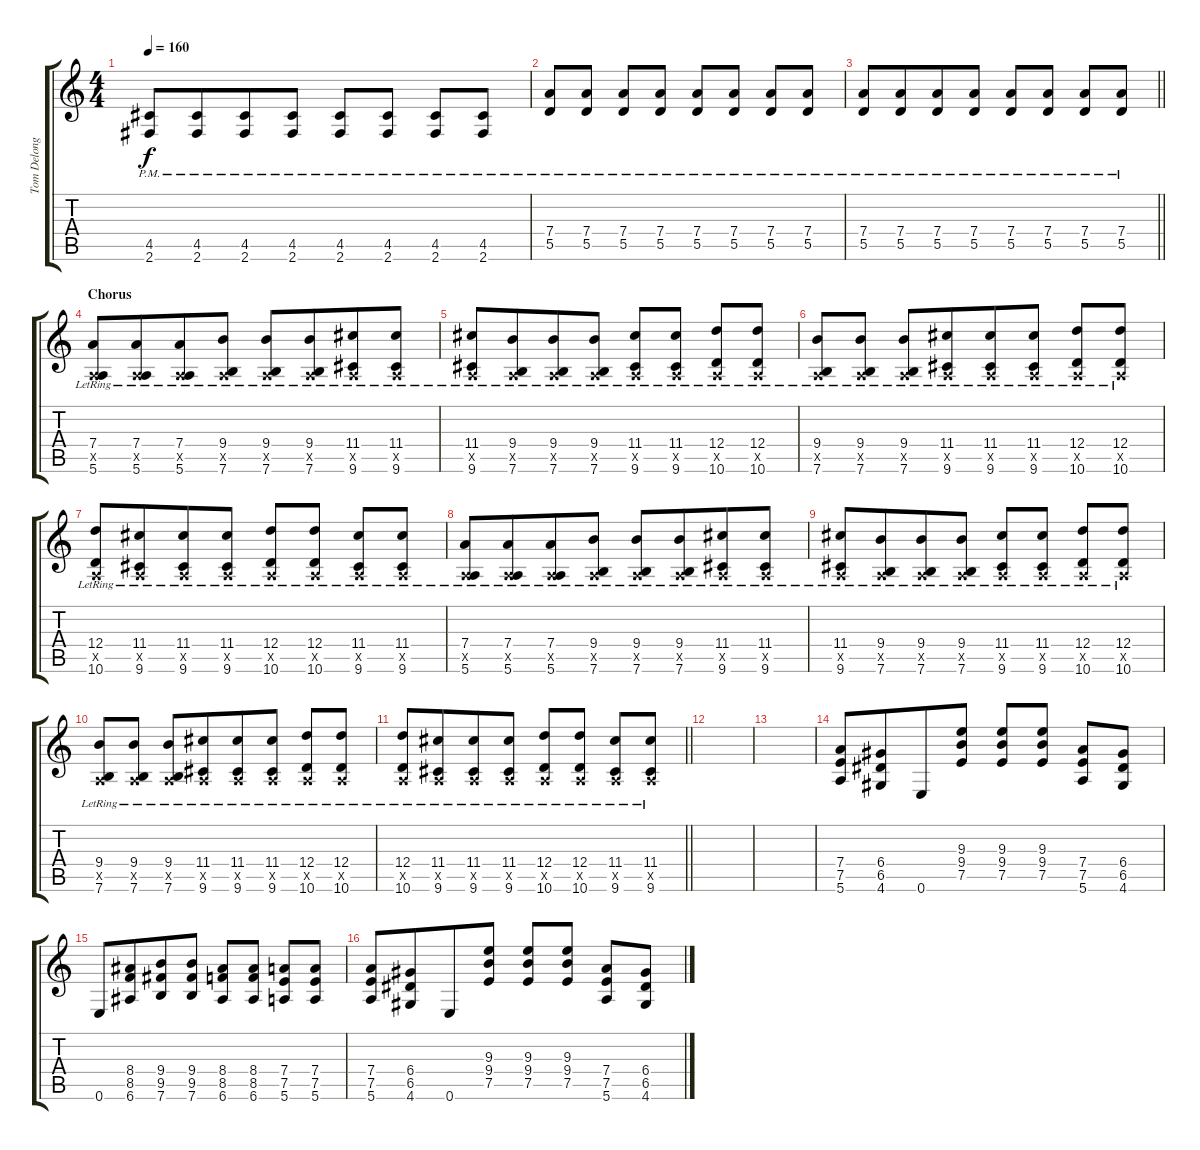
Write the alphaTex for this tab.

\track ("Tom Delonge Distorted Guitar Right Ear" "Tom Delong") {instrument overdrivenguitar}
\staff {score tabs}
\tuning (E4 B3 G3 D3 A2 E2) {hide}
\ts (4 4)
\tempo 160
\clef g2
\ks c
(4.5{pm} 2.6).8{dy f} (4.5{pm} 2.6).8{beam merge} (4.5{pm} 2.6).8 (4.5{pm} 2.6).8 (4.5{pm} 2.6).8 (4.5{pm} 2.6).8 (4.5{pm} 2.6).8 (4.5{pm} 2.6).8 |
(7.4{pm} 5.5{pm}).8{beam merge} (7.4{pm} 5.5{pm}).8 (7.4{pm} 5.5{pm}).8{beam merge} (7.4{pm} 5.5{pm}).8 (7.4{pm} 5.5{pm}).8{beam merge} (7.4{pm} 5.5{pm}).8 (7.4{pm} 5.5{pm}).8 (7.4{pm} 5.5{pm}).8 |
\barLineRight lightlight
(7.4{pm} 5.5{pm}).8 (7.4{pm} 5.5{pm}).8{beam merge} (7.4{pm} 5.5{pm}).8 (7.4{pm} 5.5{pm}).8 (7.4{pm} 5.5{pm}).8 (7.4{pm} 5.5{pm}).8 (7.4{pm} 5.5{pm}).8 (7.4{pm} 5.5{pm}).8 |
\section ("" "Chorus")
(7.4{lr} 0.5{x} 5.6{lr}).8 (7.4{lr} 0.5{x} 5.6{lr}).8{beam merge} (7.4{lr} 0.5{x} 5.6{lr}).8{beam merge} (9.4{lr} 0.5{x} 7.6{lr}).8 (9.4{lr} 0.5{x} 7.6{lr}).8 (9.4{lr} 0.5{x} 7.6{lr}).8{beam merge} (11.4{lr} 0.5{x} 9.6{lr}).8 (11.4{lr} 0.5{x} 9.6{lr}).8 |
(11.4{lr} 0.5{x} 9.6{lr}).8 (9.4{lr} 0.5{x} 7.6{lr}).8{beam merge} (9.4{lr} 0.5{x} 7.6{lr}).8 (9.4{lr} 0.5{x} 7.6{lr}).8 (11.4{lr} 0.5{x} 9.6{lr}).8 (11.4{lr} 0.5{x} 9.6{lr}).8 (12.4{lr} 0.5{x} 10.6{lr}).8{beam merge} (12.4{lr} 0.5{x} 10.6{lr}).8 |
(9.4{lr} 0.5{x} 7.6{lr}).8{beam merge} (9.4{lr} 0.5{x} 7.6{lr}).8 (9.4{lr} 0.5{x} 7.6{lr}).8 (11.4{lr} 0.5{x} 9.6{lr}).8{beam merge} (11.4{lr} 0.5{x} 9.6{lr}).8 (11.4{lr} 0.5{x} 9.6{lr}).8 (12.4{lr} 0.5{x} 10.6{lr}).8{beam merge} (12.4{lr} 0.5{x} 10.6{lr}).8 |
(12.4{lr} 0.5{x} 10.6{lr}).8 (11.4{lr} 0.5{x} 9.6{lr}).8{beam merge} (11.4{lr} 0.5{x} 9.6{lr}).8 (11.4{lr} 0.5{x} 9.6{lr}).8 (12.4{lr} 0.5{x} 10.6{lr}).8 (12.4{lr} 0.5{x} 10.6{lr}).8 (11.4{lr} 0.5{x} 9.6{lr}).8 (11.4{lr} 0.5{x} 9.6{lr}).8 |
(7.4{lr} 0.5{x} 5.6{lr}).8 (7.4{lr} 0.5{x} 5.6{lr}).8{beam merge} (7.4{lr} 0.5{x} 5.6{lr}).8{beam merge} (9.4{lr} 0.5{x} 7.6{lr}).8 (9.4{lr} 0.5{x} 7.6{lr}).8 (9.4{lr} 0.5{x} 7.6{lr}).8{beam merge} (11.4{lr} 0.5{x} 9.6{lr}).8 (11.4{lr} 0.5{x} 9.6{lr}).8 |
(11.4{lr} 0.5{x} 9.6{lr}).8 (9.4{lr} 0.5{x} 7.6{lr}).8{beam merge} (9.4{lr} 0.5{x} 7.6{lr}).8 (9.4{lr} 0.5{x} 7.6{lr}).8 (11.4{lr} 0.5{x} 9.6{lr}).8 (11.4{lr} 0.5{x} 9.6{lr}).8 (12.4{lr} 0.5{x} 10.6{lr}).8{beam merge} (12.4{lr} 0.5{x} 10.6{lr}).8 |
(9.4{lr} 0.5{x} 7.6{lr}).8{beam merge} (9.4{lr} 0.5{x} 7.6{lr}).8 (9.4{lr} 0.5{x} 7.6{lr}).8 (11.4{lr} 0.5{x} 9.6{lr}).8{beam merge} (11.4{lr} 0.5{x} 9.6{lr}).8 (11.4{lr} 0.5{x} 9.6{lr}).8 (12.4{lr} 0.5{x} 10.6{lr}).8{beam merge} (12.4{lr} 0.5{x} 10.6{lr}).8 |
\barLineRight lightlight
(12.4{lr} 0.5{x} 10.6{lr}).8 (11.4{lr} 0.5{x} 9.6{lr}).8{beam merge} (11.4{lr} 0.5{x} 9.6{lr}).8 (11.4{lr} 0.5{x} 9.6{lr}).8 (12.4{lr} 0.5{x} 10.6{lr}).8 (12.4{lr} 0.5{x} 10.6{lr}).8 (11.4{lr} 0.5{x} 9.6{lr}).8 (11.4{lr} 0.5{x} 9.6{lr}).8 |
|
|
(7.4 7.5 5.6).8 (6.4 6.5 4.6).8{beam merge} 0.6.8 (9.3 9.4 7.5).8 (9.3 9.4 7.5).8{beam merge} (9.3 9.4 7.5).8 (7.4 7.5 5.6).8{beam merge} (6.4 6.5 4.6).8 |
0.6.8{beam merge} (8.4 8.5 6.6).8{beam merge} (9.4 9.5 7.6).8{beam merge} (9.4 9.5 7.6).8 (8.4 8.5 6.6).8 (8.4 8.5 6.6).8 (7.4 7.5 5.6).8{beam merge} (7.4 7.5 5.6).8 |
(7.4 7.5 5.6).8 (6.4 6.5 4.6).8{beam merge} 0.6.8 (9.3 9.4 7.5).8 (9.3 9.4 7.5).8{beam merge} (9.3 9.4 7.5).8 (7.4 7.5 5.6).8{beam merge} (6.4 6.5 4.6).8
